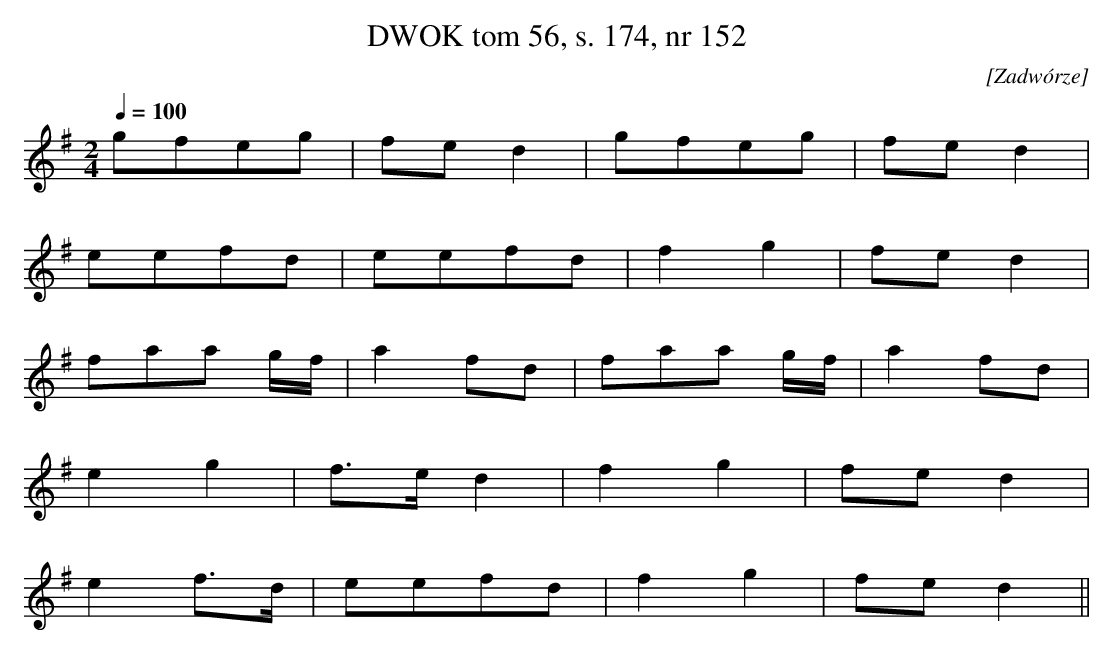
X:1
T: DWOK tom 56, s. 174, nr 152
O:[Zadwórze]
L:1/8
M:2/4
K:G
Q:1/4=100
gfeg|fed2|gfeg|fed2|
eefd|eefd|f2g2|fed2|
faa g/f/|a2fd|faa g/f/|a2fd|
e2g2|f3/e/ d2|f2g2|fed2|
e2f3/d/|eefd|f2g2|fed2||
